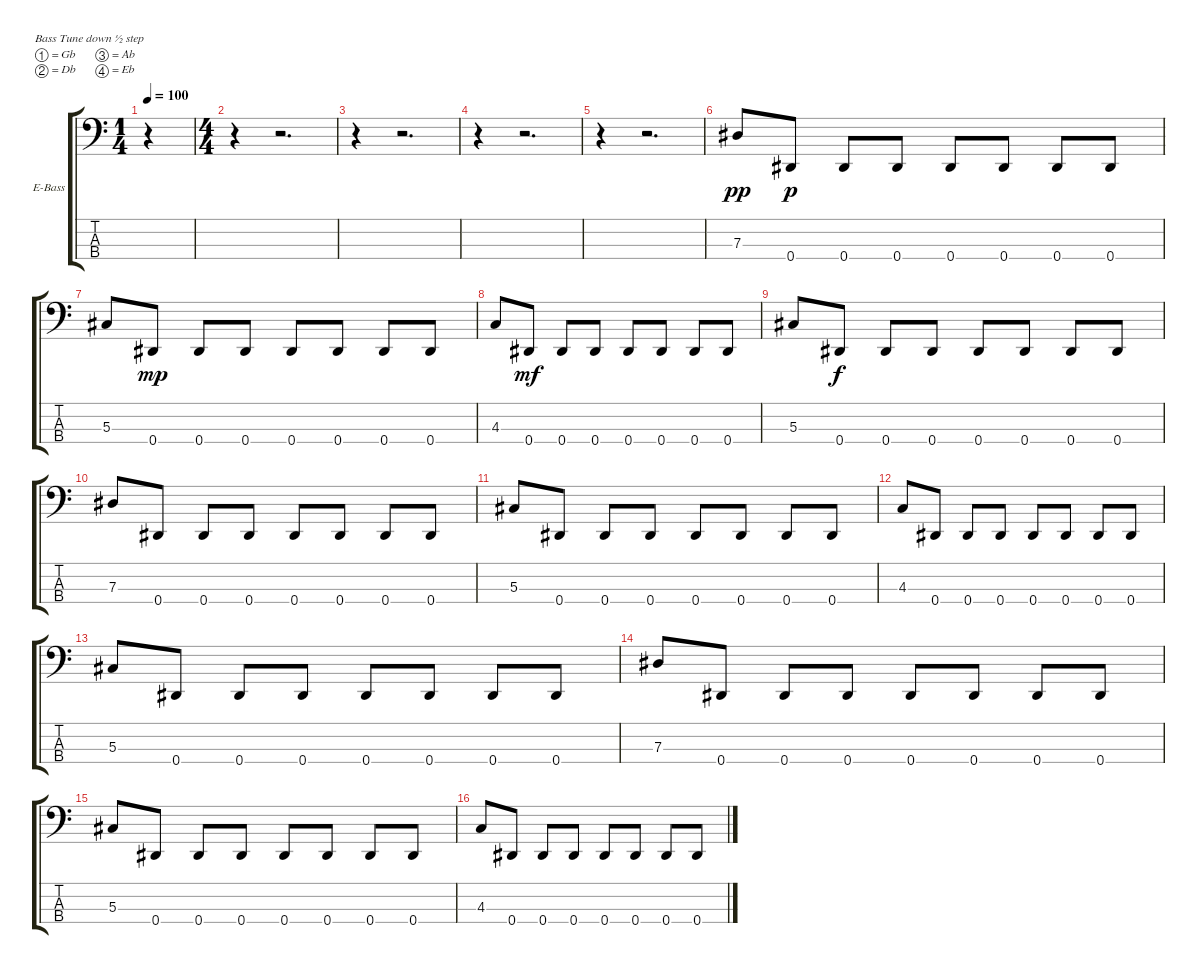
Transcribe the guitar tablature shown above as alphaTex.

\defaultSystemsLayout 4
\bracketExtendMode groupsimilarinstruments
\firstSystemTrackNameOrientation horizontal
\otherSystemsTrackNameOrientation horizontal
\track ("David Ellefson " "E-Bass") {instrument electricbassfinger}
\staff {score tabs}
\tuning (Gb2 Db2 Ab1 Eb1)
\ts (1 4)
\tempo 100
\clef f4
\scale
0.395904
\ks c
r.4{dy pp instrument electricbassfinger} |
\ts (4 4)
\scale
0.395904 r.4 r.2{d} |
\scale
0.208191 r.4 r.2{d} |
\scale
0.333333 r.4 r.2{d} |
\scale
0.333333 r.4 r.2{d} |
\scale
0.333333 7.3.8 0.4.8{dy p} 0.4.8 0.4.8 0.4.8 0.4.8 0.4.8 0.4.8 |
\scale
0.333333 5.3.8 0.4.8{dy mp} 0.4.8 0.4.8 0.4.8 0.4.8 0.4.8 0.4.8 |
\scale
0.333333 4.3.8 0.4.8{dy mf} 0.4.8 0.4.8 0.4.8 0.4.8 0.4.8 0.4.8 |
\scale
0.333333 5.3.8 0.4.8{dy f} 0.4.8 0.4.8 0.4.8 0.4.8 0.4.8 0.4.8 |
\scale
0.333333 7.3.8 0.4.8 0.4.8 0.4.8 0.4.8 0.4.8 0.4.8 0.4.8 |
\scale
0.333333 5.3.8 0.4.8 0.4.8 0.4.8 0.4.8 0.4.8 0.4.8 0.4.8 |
\scale
0.333333 4.3.8 0.4.8 0.4.8 0.4.8 0.4.8 0.4.8 0.4.8 0.4.8 |
\scale
0.333333 5.3.8 0.4.8 0.4.8 0.4.8 0.4.8 0.4.8 0.4.8 0.4.8 |
\scale
0.333333 7.3.8 0.4.8 0.4.8 0.4.8 0.4.8 0.4.8 0.4.8 0.4.8 |
\scale
0.333333 5.3.8 0.4.8 0.4.8 0.4.8 0.4.8 0.4.8 0.4.8 0.4.8 |
\scale
0.333333 4.3.8 0.4.8 0.4.8 0.4.8 0.4.8 0.4.8 0.4.8 0.4.8
